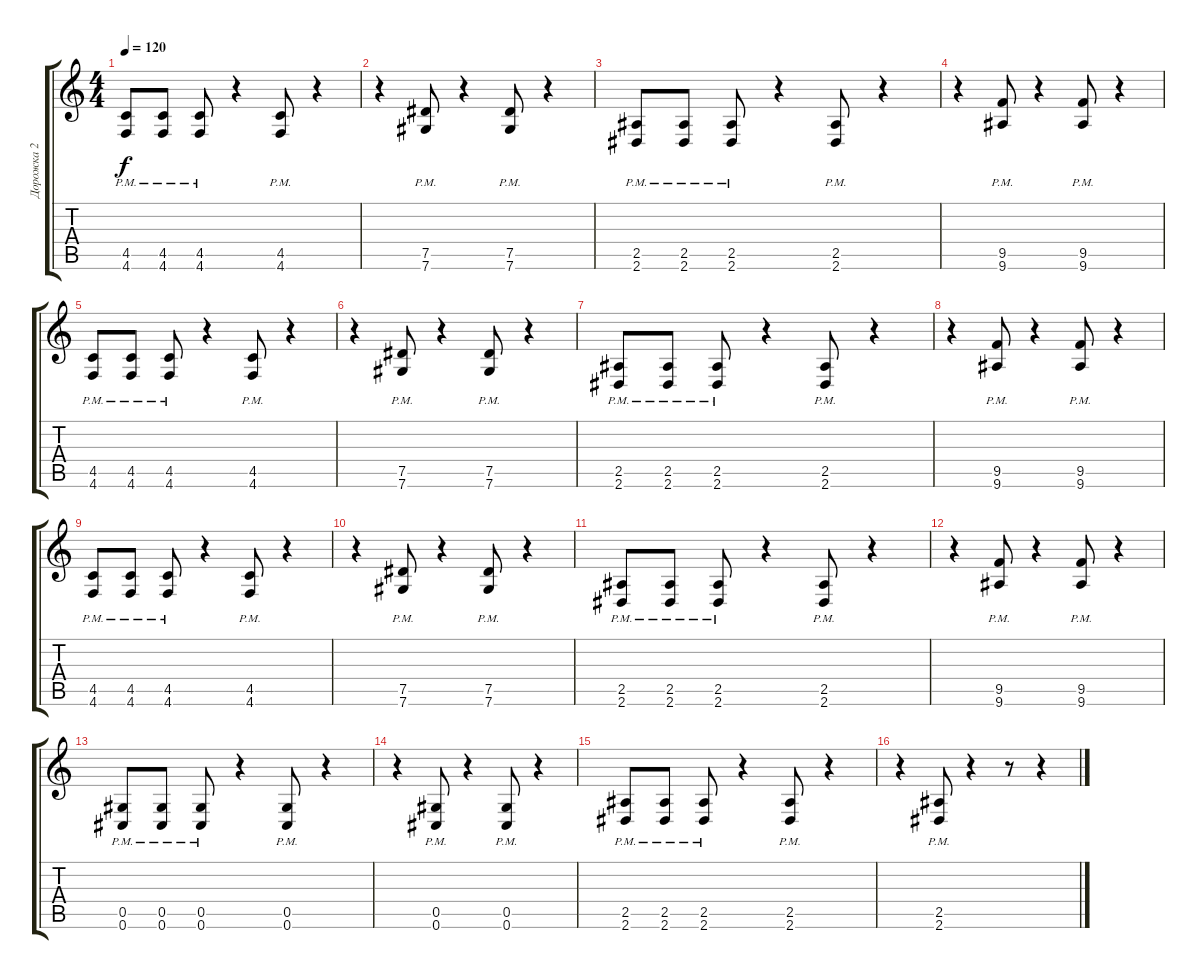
\track ("Дорожка 2" "Дорожка 2") {instrument distortionguitar}
\staff {score tabs}
\tuning (Eb4 Bb3 Gb3 Db3 Ab2 Db2) {hide}
\ts (4 4)
\tempo 120
\clef g2
\ks c
(4.5{pm} 4.6{pm}).8{dy f} (4.5{pm} 4.6{pm}).8 (4.5{pm} 4.6{pm}).8 r.4 (4.5{pm} 4.6{pm}).8 r.4 |
r.4 (7.5{pm} 7.6{pm}).8 r.4 (7.5{pm} 7.6{pm}).8 r.4 |
(2.5{pm} 2.6{pm}).8 (2.5{pm} 2.6{pm}).8 (2.5{pm} 2.6{pm}).8 r.4 (2.5{pm} 2.6{pm}).8 r.4 |
r.4 (9.5{pm} 9.6{pm}).8 r.4 (9.5{pm} 9.6{pm}).8 r.4 |
(4.5{pm} 4.6{pm}).8 (4.5{pm} 4.6{pm}).8 (4.5{pm} 4.6{pm}).8 r.4 (4.5{pm} 4.6{pm}).8 r.4 |
r.4 (7.5{pm} 7.6{pm}).8 r.4 (7.5{pm} 7.6{pm}).8 r.4 |
(2.5{pm} 2.6{pm}).8 (2.5{pm} 2.6{pm}).8 (2.5{pm} 2.6{pm}).8 r.4 (2.5{pm} 2.6{pm}).8 r.4 |
r.4 (9.5{pm} 9.6{pm}).8 r.4 (9.5{pm} 9.6{pm}).8 r.4 |
(4.5{pm} 4.6{pm}).8 (4.5{pm} 4.6{pm}).8 (4.5{pm} 4.6{pm}).8 r.4 (4.5{pm} 4.6{pm}).8 r.4 |
r.4 (7.5{pm} 7.6{pm}).8 r.4 (7.5{pm} 7.6{pm}).8 r.4 |
(2.5{pm} 2.6{pm}).8 (2.5{pm} 2.6{pm}).8 (2.5{pm} 2.6{pm}).8 r.4 (2.5{pm} 2.6{pm}).8 r.4 |
r.4 (9.5{pm} 9.6{pm}).8 r.4 (9.5{pm} 9.6{pm}).8 r.4 |
(0.5{pm} 0.6{pm}).8 (0.5{pm} 0.6{pm}).8 (0.5{pm} 0.6{pm}).8 r.4 (0.5{pm} 0.6{pm}).8 r.4 |
r.4 (0.5{pm} 0.6{pm}).8 r.4 (0.5{pm} 0.6{pm}).8 r.4 |
(2.5{pm} 2.6{pm}).8 (2.5{pm} 2.6{pm}).8 (2.5{pm} 2.6{pm}).8 r.4 (2.5{pm} 2.6{pm}).8 r.4 |
r.4 (2.5{pm} 2.6{pm}).8 r.4 r.8 r.4
